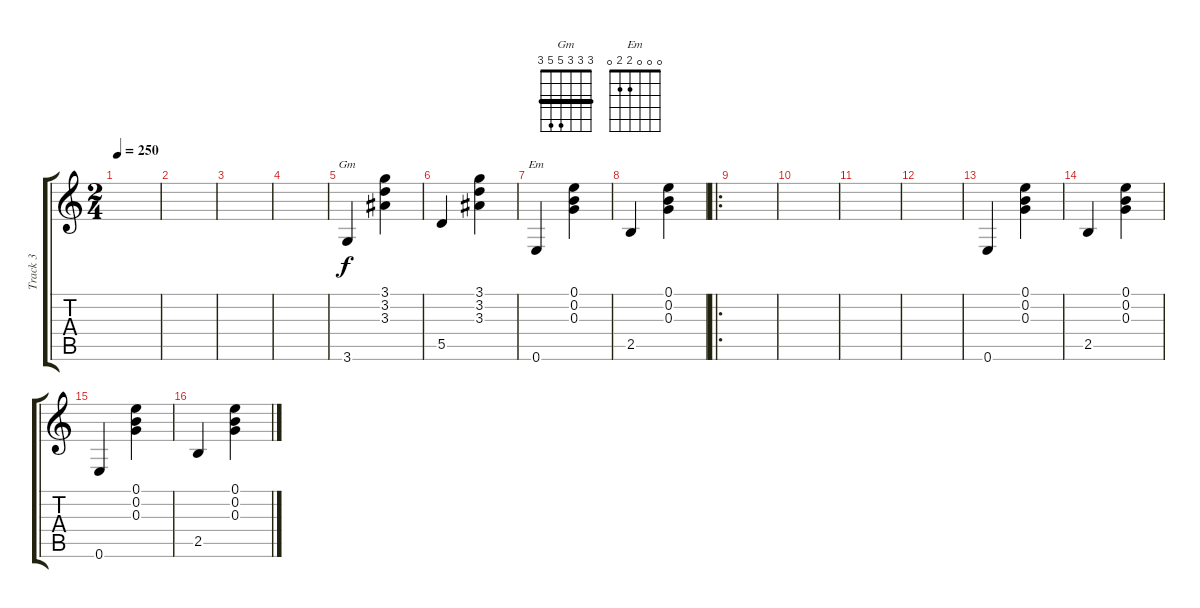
\track ("Track 3" "Track 3") {instrument acousticguitarnylon}
\staff {score tabs}
\tuning (E4 B3 G3 D3 A2 E2) {hide}
\chord ("Gm" 3 3 3 5 5 3) {barre 3}
\chord ("Em" 0 0 0 2 2 0)
\ts (2 4)
\tempo 250
\clef g2
\ks c
|
|
|
|
3.6.4{ch "Gm"} (3.1 3.2 3.3).4 |
5.5.4 (3.1 3.2 3.3).4 |
0.6.4{ch "Em"} (0.1 0.2 0.3).4 |
2.5.4 (0.1 0.2 0.3).4 |
\ro
|
|
|
|
0.6.4 (0.1 0.2 0.3).4 |
2.5.4 (0.1 0.2 0.3).4 |
0.6.4 (0.1 0.2 0.3).4 |
2.5.4 (0.1 0.2 0.3).4
